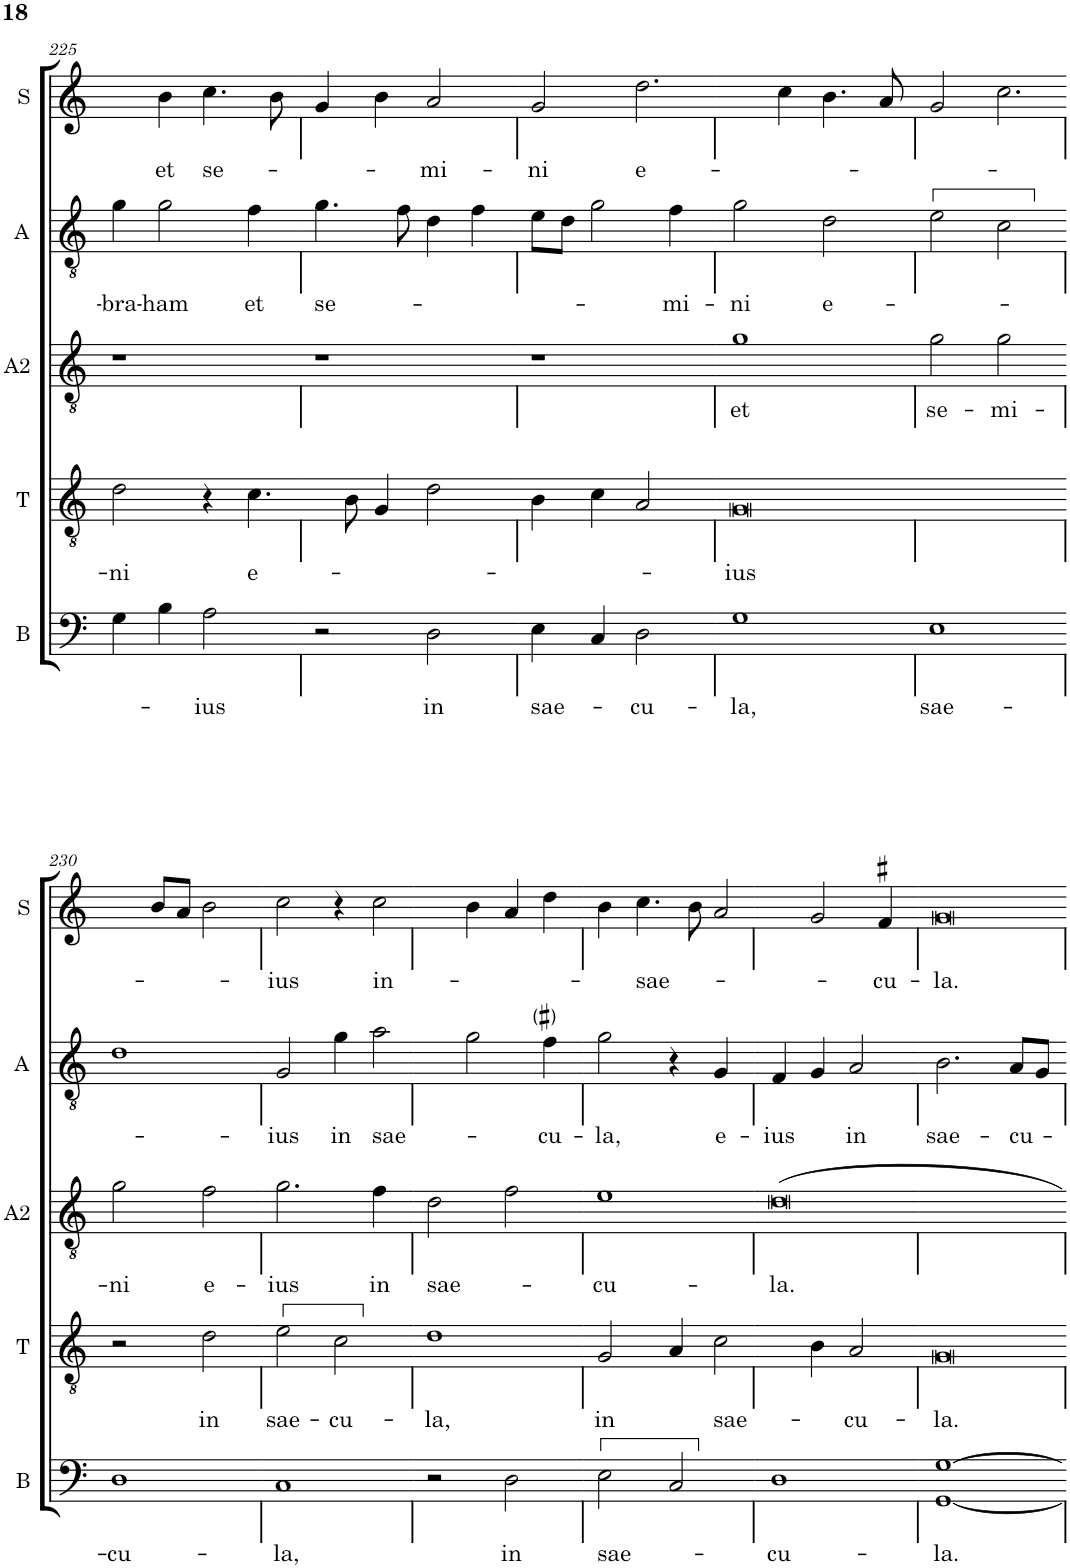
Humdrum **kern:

**kern	**text	**kern	**text	**kern	**text	**kern	**text	**kern	**text
*part5	*part5	*part4	*part4	*part3	*part3	*part2	*part2	*part1	*part1
*staff5	*staff5	*staff4	*staff4	*staff3	*staff3	*staff2	*staff2	*staff1	*staff1
*I"B	*	*I"T	*	*I"A2	*	*I"A	*	*I"S	*
*I'B	*	*I'T	*	*I'A2	*	*I'A	*	*I'S	*
!!LO:PB:g=z
*clefF4	*	*clefGv2	*	*clefGv2	*	*clefGv2	*	*clefG2	*
*k[]	*	*k[]	*	*k[]	*	*k[]	*	*k[]	*
*M2/2	*	*M2/2	*	*M2/2	*	*M2/2	*	*M2/2	*
*met(c|)	*	*met(c|)	*	*met(c|)	*	*met(c|)	*	*met(c|)	*
=225	=225	=225	=225	=225	=225	=225	=225	=225	=225
!	!	!	!LO:LY:b	!	!	!	!LO:LY:b	!	!
4G\	.	2d\	-ni	1r	.	4g\	-bra-	4cc\]	.
!	!	!	!	!	!	!	!LO:LY:b	!	!LO:LY:b
4B\	.	.	.	.	.	2g\	-ham	4b\	et
!	!LO:LY:b	!	!	!	!	!	!	!	!LO:LY:b
2A\	ius	4r	.	.	.	.	.	4.cc\	se-
!	!	!LO:N:vis=4.	!LO:LY:b	!	!	!	!LO:LY:b	!	!
.	.	[4c\	e-	.	.	4f\	et	.	.
.	.	.	.	.	.	.	.	8b\	.
=226	=226	=226	=226	=226	=226	=226	=226	=226	=226
!	!	!	!	!	!	!	!LO:LY:b	!	!
2r	.	8c\L]	.	1r	.	4.g\	se-	4g/	.
.	.	8B\J	.	.	.	.	.	.	.
.	.	4G/	.	.	.	.	.	4b\	.
.	.	.	.	.	.	8f\	.	.	.
!	!LO:LY:b	!	!	!	!	!	!	!	!LO:LY:b
2D\	in	2d\	.	.	.	4d\	.	2a/	-mi-
.	.	.	.	.	.	4f\	.	.	.
=227	=227	=227	=227	=227	=227	=227	=227	=227	=227
!	!LO:LY:b	!	!	!	!	!	!	!	!LO:LY:b
4E\	sae-	4B\	.	1r	.	8e\L	.	2g/	-ni
.	.	.	.	.	.	8d\J	.	.	.
4C/	.	4c\	.	.	.	2g\	.	.	.
!	!LO:LY:b	!	!	!	!	!	!	!LO:N:vis=2.	!LO:LY:b
2D\	-cu-	2A/	.	.	.	.	.	[2dd\	e-
!	!	!	!	!	!	!	!LO:LY:b	!	!
.	.	.	.	.	.	4f\	-mi-	.	.
=228	=228	=228	=228	=228	=228	=228	=228	=228	=228
!	!LO:LY:b	!	!LO:LY:b	!	!LO:LY:b	!	!LO:LY:b	!	!
1G	-la,	[1G	ius	1g	et	2g\	-ni	4dd\]	.
.	.	.	.	.	.	.	.	4cc\	.
!	!	!	!	!	!	!	!LO:LY:b	!	!
.	.	.	.	.	.	2d\	e-	4.b\	.
.	.	.	.	.	.	.	.	8a/	.
=229	=229	=229	=229	=229	=229	=229	=229	=229	=229
!	!LO:LY:b	!	!	!	!LO:LY:b	!	!	!	!
1E	sae-	1G]	.	2g\	se-	2e\	.	2g/	.
!	!	!	!	!	!LO:LY:b	!	!	!LO:N:vis=2.	!
.	.	.	.	2g\	-mi-	2c\	.	[2cc\	.
!!LO:LB:g=z
=230	=230	=230	=230	=230	=230	=230	=230	=230	=230
!	!LO:LY:b	!	!	!	!LO:LY:b	!	!	!	!
1D	-cu-	2r	.	2g\	-ni	1d	.	4cc\]	.
.	.	.	.	.	.	.	.	8b/L	.
.	.	.	.	.	.	.	.	8a/J	.
!	!	!	!LO:LY:b	!	!LO:LY:b	!	!	!	!
.	.	2d\	in	2f\	e-	.	.	2b\	.
=231	=231	=231	=231	=231	=231	=231	=231	=231	=231
!	!LO:LY:b	!	!LO:LY:b	!	!LO:LY:b	!	!LO:LY:b	!	!LO:LY:b
1C	-la,	2e\	sae-	2.g\	-ius	2G/	-ius	2cc\	-ius
!	!	!	!LO:LY:b	!	!	!	!LO:LY:b	!	!
.	.	2c\	-cu-	.	.	4g\	in	4r	.
!	!	!	!	!	!LO:LY:b	!	!LO:LY:b	!	!LO:LY:b
.	.	.	.	4f\	in	[4a\	sae-	[4cc\	in-
=232	=232	=232	=232	=232	=232	=232	=232	=232	=232
!	!	!	!LO:LY:b	!	!LO:LY:b	!	!	!	!
2r	.	1d	-la,	2d\	sae-	4a\]	.	4cc\]	.
.	.	.	.	.	.	2g\	.	4b\	.
!	!LO:LY:b	!	!	!	!	!	!	!	!
2D\	in	.	.	2f\	.	.	.	4a/	.
!	!	!	!	!	!	!	!LO:LY:b	!	!
.	.	.	.	.	.	4f#i\	-cu-	4dd\	.
=233	=233	=233	=233	=233	=233	=233	=233	=233	=233
!	!LO:LY:b	!	!LO:LY:b	!	!LO:LY:b	!	!LO:LY:b	!	!
2E\	sae-	2G/	in	1e	-cu-	2g\	-la,	4b\	.
!	!	!	!	!	!	!	!	!	!LO:LY:b
.	.	.	.	.	.	.	.	4.cc\	-sae-
2C/	.	4A/	.	.	.	4r	.	.	.
.	.	.	.	.	.	.	.	8b\	.
!	!	!	!LO:LY:b	!	!	!	!LO:LY:b	!	!
.	.	[4c\	sae-	.	.	4G/	e-	[4a/	.
=234	=234	=234	=234	=234	=234	=234	=234	=234	=234
!	!LO:LY:b	!	!	!	!LO:LY:b	!	!LO:LY:b	!	!
1D	-cu-	4c\]	.	[1d	-la.	4F/	-ius	4a/]	.
.	.	4B\	.	.	.	4G/	.	2g/	.
!	!	!	!LO:LY:b	!	!	!	!LO:LY:b	!	!
.	.	2A/	-cu-	.	.	2A/	in	.	.
!	!	!	!	!	!	!	!	!	!LO:LY:b
.	.	.	.	.	.	.	.	4f#X/	-cu-
=235	=235	=235	=235	=235	=235	=235	=235	=235	=235
!	!LO:LY:b	!	!LO:LY:b	!	!	!	!LO:LY:b	!	!LO:LY:b
[1GG [1G	-la.	[1G	-la.	1d]	.	2.B\	sae-	[1g	-la.
!	!	!	!	!	!	!	!LO:LY:b	!	!
.	.	.	.	.	.	8A/L	-cu-	.	.
.	.	.	.	.	.	8G/J	.	.	.
=	=	=	=	=	=	=	=	=	=
*-	*-	*-	*-	*-	*-	*-	*-	*-	*-
